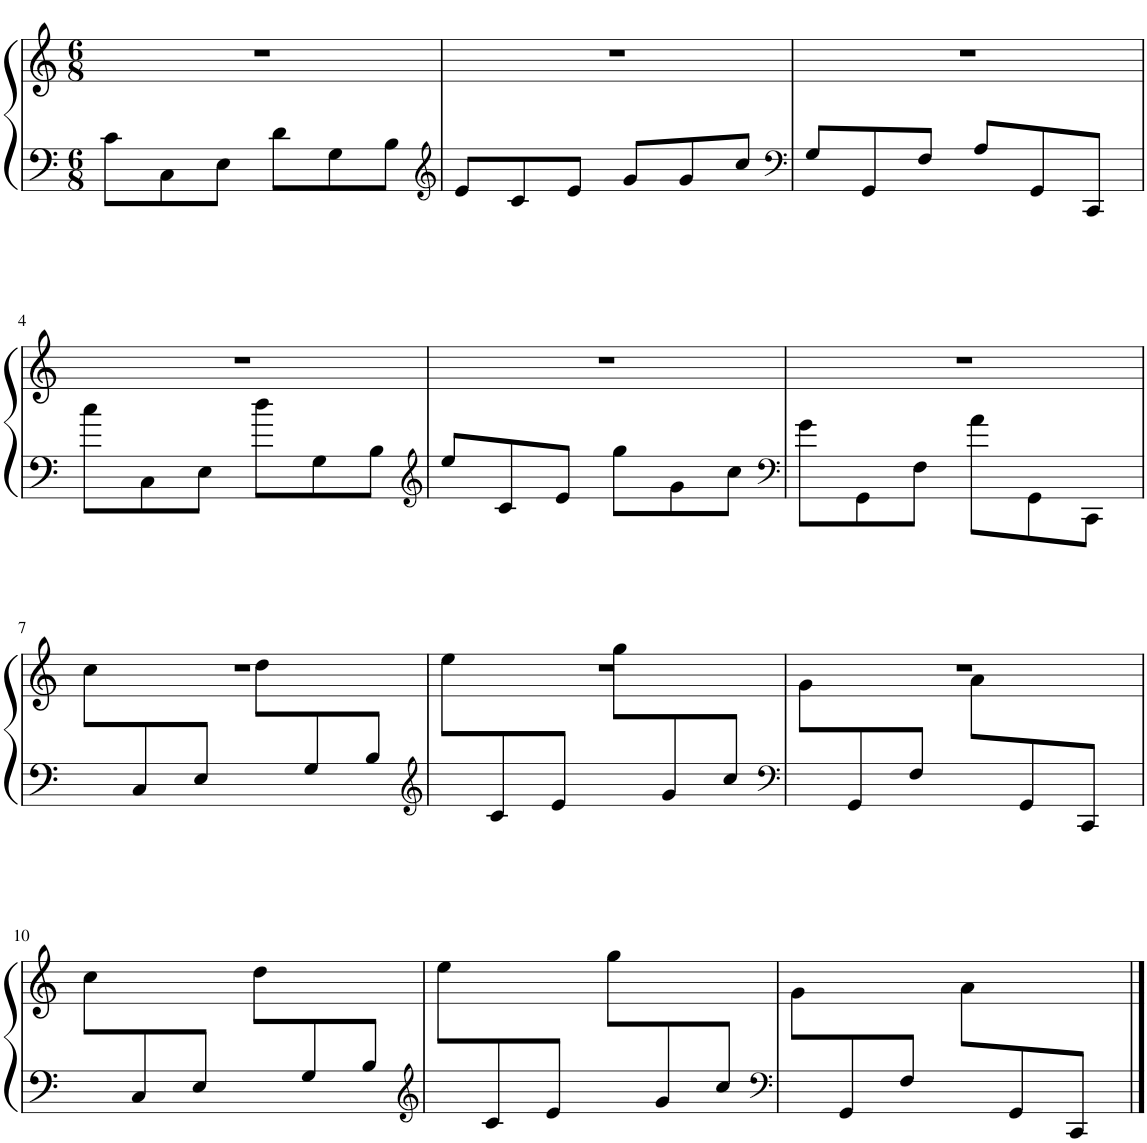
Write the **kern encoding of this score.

**kern	**kern
*part1	*part1
*staff2	*staff1
*I"Piano	*
*I'Pno.	*
*clefF4	*clefG2
*k[]	*k[]
*M6/8	*M6/8
=1	=1
8c\L	2.r
8C\	.
8E\J	.
8d\L	.
8G\	.
8B\J	.
=2	=2
*clefG2	*
8e/L	2.r
8c/	.
8e/J	.
8g/L	.
8g/	.
8cc/J	.
=3	=3
*clefF4	*
8G/L	2.r
8GG/	.
8F/J	.
8A/L	.
8GG/	.
8CC/J	.
!!LO:LB:g=z
=4	=4
8cc\L	2.r
8C\	.
8E\J	.
8dd\L	.
8G\	.
8B\J	.
=5	=5
*clefG2	*
8ee/L	2.r
8c/	.
8e/J	.
8gg\L	.
8g\	.
8cc\J	.
=6	=6
*clefF4	*
8g\L	2.r
8GG\	.
8F\J	.
8a\L	.
8GG\	.
8CC\J	.
!!LO:LB:g=z
=7	=7
*	*^
8ryy	2.r	8cc\L
8C/	.	4ryy
8E/J	.	.
8ryy	.	8dd\L
8G/	.	4ryy
8B/J	.	.
=8	=8	=8
*clefG2	*	*
8ryy	2.r	8ee\L
8c/	.	4ryy
8e/J	.	.
8ryy	.	8gg\L
8g/	.	4ryy
8cc/J	.	.
=9	=9	=9
*clefF4	*	*
8ryy	2.r	8g\L
8GG/	.	4ryy
8F/J	.	.
8ryy	.	8a\L
8GG/	.	4ryy
8CC/J	.	.
!!LO:LB:g=z	!!
=10	=10	=10
8ryy	2.ryy	8cc\L
8C/	.	4ryy
8E/J	.	.
8ryy	.	8dd\L
8G/	.	4ryy
8B/J	.	.
=11	=11	=11
*clefG2	*	*
8ryy	2.ryy	8ee\L
8c/	.	4ryy
8e/J	.	.
8ryy	.	8gg\L
8g/	.	4ryy
8cc/J	.	.
=12	=12	=12
*clefF4	*	*
8ryy	2.ryy	8g\L
8GG/	.	4ryy
8F/J	.	.
8ryy	.	8a\L
8GG/	.	4ryy
8CC/J	.	.
*	*v	*v
==	==
*-	*-
